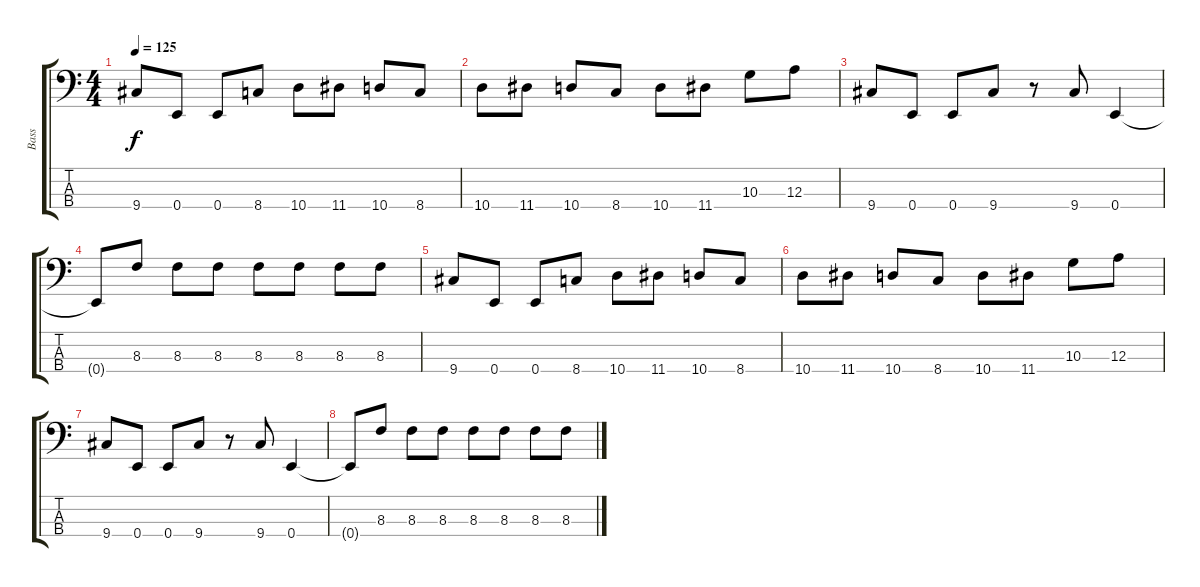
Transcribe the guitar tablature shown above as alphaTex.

\track ("Bass" "Bass") {instrument electricbassfinger}
\staff {score tabs}
\tuning (G2 D2 A1 E1) {hide}
\ts (4 4)
\tempo 125
\clef f4
\ks c
9.4.8{dy f} 0.4.8 0.4.8 8.4.8 10.4.8 11.4.8 10.4.8 8.4.8 |
10.4.8 11.4.8 10.4.8 8.4.8 10.4.8 11.4.8 10.3.8 12.3.8 |
9.4.8 0.4.8 0.4.8 9.4.8 r.8 9.4.8 0.4.4 |
0.4{t}.8 8.3.8 8.3.8 8.3.8 8.3.8 8.3.8 8.3.8 8.3.8 |
9.4.8 0.4.8 0.4.8 8.4.8 10.4.8 11.4.8 10.4.8 8.4.8 |
10.4.8 11.4.8 10.4.8 8.4.8 10.4.8 11.4.8 10.3.8 12.3.8 |
9.4.8 0.4.8 0.4.8 9.4.8 r.8 9.4.8 0.4.4 |
0.4{t}.8 8.3.8 8.3.8 8.3.8 8.3.8 8.3.8 8.3.8 8.3.8
